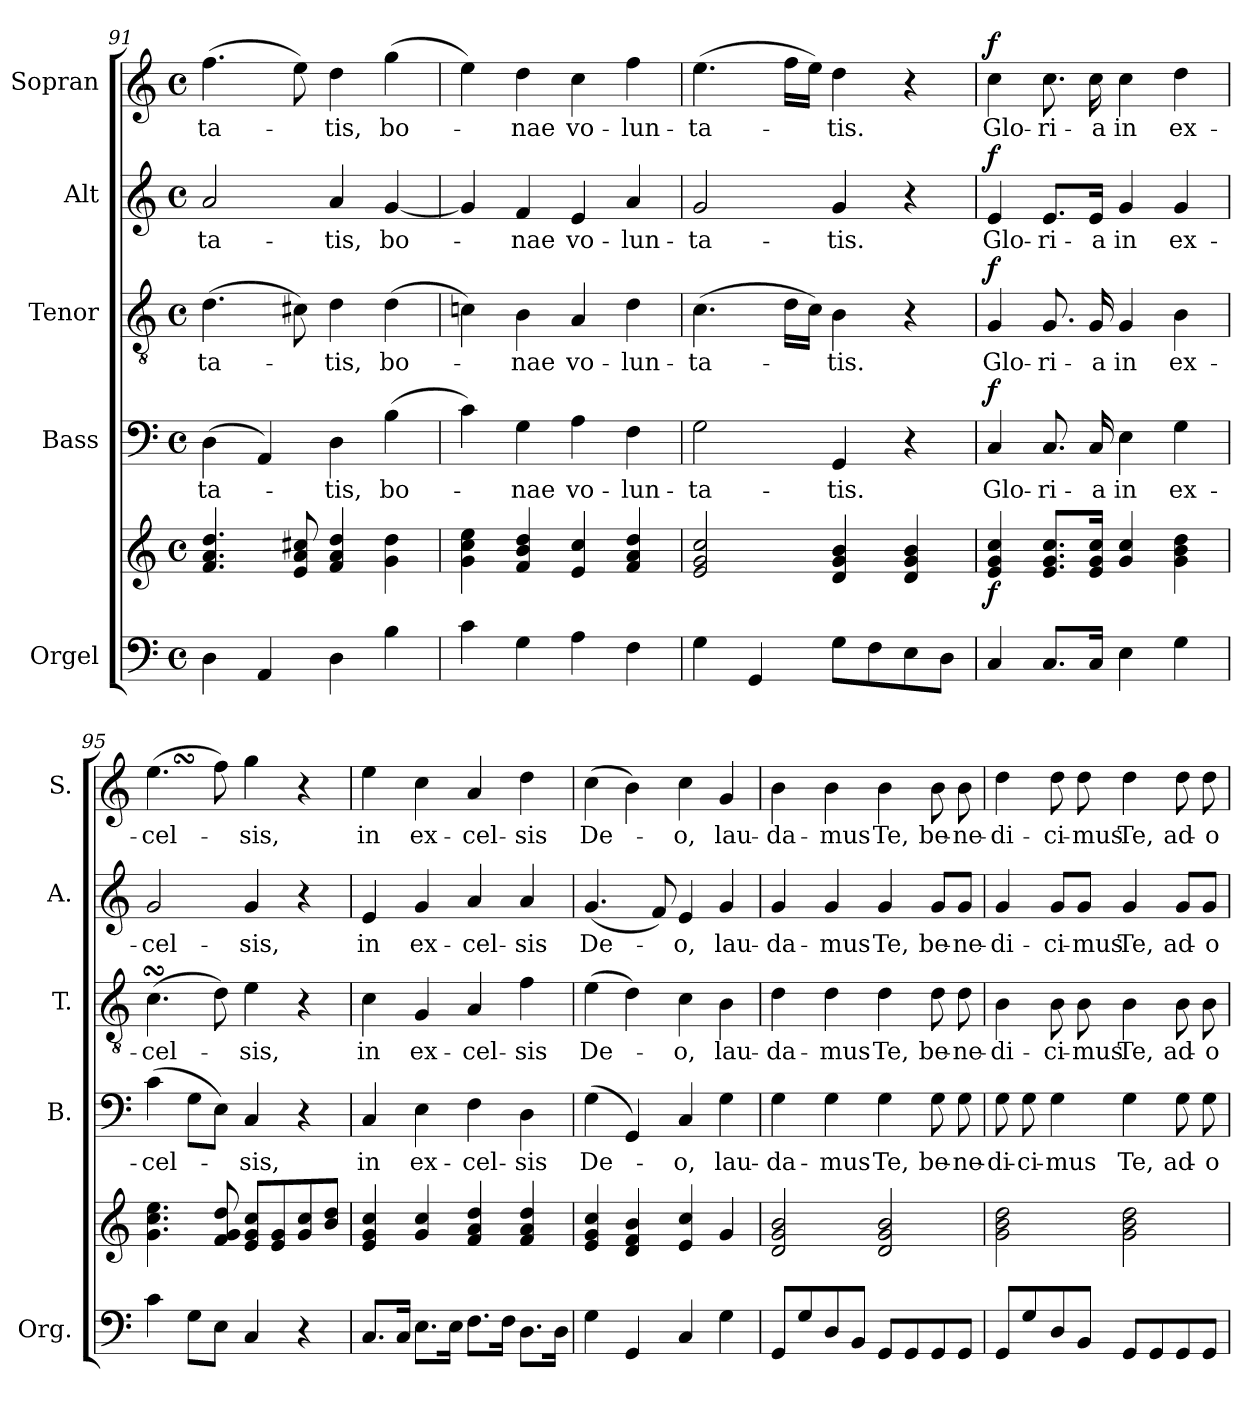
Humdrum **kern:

**kern	**kern	**dynam	**kern	**text	**dynam	**kern	**text	**dynam	**kern	**text	**dynam	**kern	**text	**dynam
*part5	*part5	*part5	*part4	*part4	*part4	*part3	*part3	*part3	*part2	*part2	*part2	*part1	*part1	*part1
*staff6	*staff5	*staff5/6	*staff4	*staff4	*staff4	*staff3	*staff3	*staff3	*staff2	*staff2	*staff2	*staff1	*staff1	*staff1
*I"Orgel	*	*	*I"Bass	*	*	*I"Tenor	*	*	*I"Alt	*	*	*I"Sopran	*	*
*I'Org.	*	*	*I'B.	*	*	*I'T.	*	*	*I'A.	*	*	*I'S.	*	*
*clefF4	*clefG2	*	*clefF4	*	*	*clefGv2	*	*	*clefG2	*	*	*clefG2	*	*
*k[]	*k[]	*	*k[]	*	*	*k[]	*	*	*k[]	*	*	*k[]	*	*
*C:	*C:	*	*C:	*	*	*C:	*	*	*C:	*	*	*C:	*	*
*M4/4	*M4/4	*	*M4/4	*	*	*M4/4	*	*	*M4/4	*	*	*M4/4	*	*
*met(c)	*met(c)	*	*met(c)	*	*	*met(c)	*	*	*met(c)	*	*	*met(c)	*	*
=91	=91	=91	=91	=91	=91	=91	=91	=91	=91	=91	=91	=91	=91	=91
!	!	!	!	!LO:LY:b	!	!	!LO:LY:b	!	!	!LO:LY:b	!	!	!LO:LY:b	!
4D\	4.f/ 4.a/ 4.dd/	.	(>4D\	-ta-	.	(>4.d\	-ta-	.	2a/	-ta-	.	(>4.ff\	-ta-	.
4AA/	.	.	4AA/)	.	.	.	.	.	.	.	.	.	.	.
.	8e/ 8a/ 8cc#X/	.	.	.	.	8c#X\)	.	.	.	.	.	8ee\)	.	.
!	!	!	!	!LO:LY:b	!	!	!LO:LY:b	!	!	!LO:LY:b	!	!	!LO:LY:b	!
4D\	4f/ 4a/ 4dd/	.	4D\	-tis,	.	4d\	-tis,	.	4a/	-tis,	.	4dd\	-tis,	.
!	!	!	!	!LO:LY:b	!	!	!LO:LY:b	!	!	!LO:LY:b	!	!	!LO:LY:b	!
4B\	4g\ 4dd\	.	(>4B\	bo-	.	(>4d\	bo-	.	[4g/	bo-	.	(>4gg\	bo-	.
=92	=92	=92	=92	=92	=92	=92	=92	=92	=92	=92	=92	=92	=92	=92
4c\	4g\ 4cc\ 4ee\	.	4c\)	.	.	4cn\)	.	.	4g/]	.	.	4ee\)	.	.
!	!	!	!	!LO:LY:b	!	!	!LO:LY:b	!	!	!LO:LY:b	!	!	!LO:LY:b	!
4G\	4f/ 4b/ 4dd/	.	4G\	-nae	.	4B\	-nae	.	4f/	-nae	.	4dd\	-nae	.
!	!	!	!	!LO:LY:b	!	!	!LO:LY:b	!	!	!LO:LY:b	!	!	!LO:LY:b	!
4A\	4e/ 4cc/	.	4A\	vo-	.	4A/	vo-	.	4e/	vo-	.	4cc\	vo-	.
!	!	!	!	!LO:LY:b	!	!	!LO:LY:b	!	!	!LO:LY:b	!	!	!LO:LY:b	!
4F\	4f/ 4a/ 4dd/	.	4F\	-lun-	.	4d\	-lun-	.	4a/	-lun-	.	4ff\	-lun-	.
=93	=93	=93	=93	=93	=93	=93	=93	=93	=93	=93	=93	=93	=93	=93
!	!	!	!	!LO:LY:b	!	!	!LO:LY:b	!	!	!LO:LY:b	!	!	!LO:LY:b	!
4G\	2e/ 2g/ 2cc/	.	2G\	-ta-	.	(>4.c\	-ta-	.	2g/	-ta-	.	(>4.ee\	-ta-	.
4GG/	.	.	.	.	.	.	.	.	.	.	.	.	.	.
.	.	.	.	.	.	16d\LL	.	.	.	.	.	16ff\LL	.	.
.	.	.	.	.	.	16c\JJ)	.	.	.	.	.	16ee\JJ)	.	.
!	!	!	!	!LO:LY:b	!	!	!LO:LY:b	!	!	!LO:LY:b	!	!	!LO:LY:b	!
8G\L	4d/ 4g/ 4b/	.	4GG/	-tis.	.	4B\	-tis.	.	4g/	-tis.	.	4dd\	-tis.	.
8F\	.	.	.	.	.	.	.	.	.	.	.	.	.	.
8E\	4d/ 4g/ 4b/	.	4r	.	.	4r	.	.	4r	.	.	4r	.	.
8D\J	.	.	.	.	.	.	.	.	.	.	.	.	.	.
=94	=94	=94	=94	=94	=94	=94	=94	=94	=94	=94	=94	=94	=94	=94
!	!	!LO:DY:b	!	!LO:LY:b	!LO:DY:a	!	!LO:LY:b	!LO:DY:a	!	!LO:LY:b	!LO:DY:a	!	!LO:LY:b	!LO:DY:a
4C/	4e/ 4g/ 4cc/	f	4C/	Glo-	f	4G/	Glo-	f	4e/	Glo-	f	4cc\	Glo-	f
!	!	!	!	!LO:LY:b	!	!	!LO:LY:b	!	!	!LO:LY:b	!	!	!LO:LY:b	!
8.C/L	8.e/ 8.g/ 8.cc/L	.	8.C/	-ri-	.	8.G/	-ri-	.	8.e/L	-ri-	.	8.cc\	-ri-	.
!	!	!	!	!LO:LY:b	!	!	!LO:LY:b	!	!	!LO:LY:b	!	!	!LO:LY:b	!
16C/Jk	16e/ 16g/ 16cc/Jk	.	16C/	-a	.	16G/	-a	.	16e/Jk	-a	.	16cc\	-a	.
!	!	!	!	!LO:LY:b	!	!	!LO:LY:b	!	!	!LO:LY:b	!	!	!LO:LY:b	!
4E\	4g/ 4cc/	.	4E\	in	.	4G/	in	.	4g/	in	.	4cc\	in	.
!	!	!	!	!LO:LY:b	!	!	!LO:LY:b	!	!	!LO:LY:b	!	!	!LO:LY:b	!
4G\	4g\ 4b\ 4dd\	.	4G\	ex-	.	4B\	ex-	.	4g/	ex-	.	4dd\	ex-	.
=95	=95	=95	=95	=95	=95	=95	=95	=95	=95	=95	=95	=95	=95	=95
!	!	!	!	!LO:LY:b	!	!	!LO:LY:b	!	!	!LO:LY:b	!	!	!LO:LY:b	!
4c\	4.g\ 4.cc\ 4.ee\	.	(>4c\	-cel-	.	(>4.csSSs\	-cel-	.	2g/	-cel-	.	(>4.eeSsS\	-cel-	.
8G\L	.	.	8G\L	.	.	.	.	.	.	.	.	.	.	.
8E\J	8f/ 8g/ 8dd/	.	8E\J)	.	.	8d\)	.	.	.	.	.	8ff\)	.	.
!	!	!	!	!LO:LY:b	!	!	!LO:LY:b	!	!	!LO:LY:b	!	!	!LO:LY:b	!
4C/	8e/ 8g/ 8cc/L	.	4C/	-sis,	.	4e\	-sis,	.	4g/	-sis,	.	4gg\	-sis,	.
.	8e/ 8g/	.	.	.	.	.	.	.	.	.	.	.	.	.
4r	8g/ 8cc/	.	4r	.	.	4r	.	.	4r	.	.	4r	.	.
.	8b/ 8dd/J	.	.	.	.	.	.	.	.	.	.	.	.	.
!!LO:PB:g=z
=96	=96	=96	=96	=96	=96	=96	=96	=96	=96	=96	=96	=96	=96	=96
!	!	!	!	!LO:LY:b	!	!	!LO:LY:b	!	!	!LO:LY:b	!	!	!LO:LY:b	!
8.C/L	4e/ 4g/ 4cc/	.	4C/	in	.	4c\	in	.	4e/	in	.	4ee\	in	.
16C/Jk	.	.	.	.	.	.	.	.	.	.	.	.	.	.
!	!	!	!	!LO:LY:b	!	!	!LO:LY:b	!	!	!LO:LY:b	!	!	!LO:LY:b	!
8.E\L	4g/ 4cc/	.	4E\	ex-	.	4G/	ex-	.	4g/	ex-	.	4cc\	ex-	.
16E\Jk	.	.	.	.	.	.	.	.	.	.	.	.	.	.
!	!	!	!	!LO:LY:b	!	!	!LO:LY:b	!	!	!LO:LY:b	!	!	!LO:LY:b	!
8.F\L	4f/ 4a/ 4dd/	.	4F\	-cel-	.	4A/	-cel-	.	4a/	-cel-	.	4a/	-cel-	.
16F\Jk	.	.	.	.	.	.	.	.	.	.	.	.	.	.
!	!	!	!	!LO:LY:b	!	!	!LO:LY:b	!	!	!LO:LY:b	!	!	!LO:LY:b	!
8.D\L	4f/ 4a/ 4dd/	.	4D\	-sis	.	4f\	-sis	.	4a/	-sis	.	4dd\	-sis	.
16D\Jk	.	.	.	.	.	.	.	.	.	.	.	.	.	.
=97	=97	=97	=97	=97	=97	=97	=97	=97	=97	=97	=97	=97	=97	=97
!	!	!	!	!LO:LY:b	!	!	!LO:LY:b	!	!	!LO:LY:b	!	!	!LO:LY:b	!
4G\	4e/ 4g/ 4cc/	.	(>4G\	De-	.	(>4e\	De-	.	(<4.g/	De-	.	(>4cc\	De-	.
4GG/	4d/ 4f/ 4b/	.	4GG/)	.	.	4d\)	.	.	.	.	.	4b\)	.	.
.	.	.	.	.	.	.	.	.	8f/)	.	.	.	.	.
!	!	!	!	!LO:LY:b	!	!	!LO:LY:b	!	!	!LO:LY:b	!	!	!LO:LY:b	!
4C/	4e/ 4cc/	.	4C/	-o,	.	4c\	-o,	.	4e/	-o,	.	4cc\	-o,	.
!	!	!	!	!LO:LY:b	!	!	!LO:LY:b	!	!	!LO:LY:b	!	!	!LO:LY:b	!
4G\	4g/	.	4G\	lau-	.	4B\	lau-	.	4g/	lau-	.	4g/	lau-	.
=98	=98	=98	=98	=98	=98	=98	=98	=98	=98	=98	=98	=98	=98	=98
!	!	!	!	!LO:LY:b	!	!	!LO:LY:b	!	!	!LO:LY:b	!	!	!LO:LY:b	!
8GG/L	2d/ 2g/ 2b/	.	4G\	-da-	.	4d\	-da-	.	4g/	-da-	.	4b\	-da-	.
8G/	.	.	.	.	.	.	.	.	.	.	.	.	.	.
!	!	!	!	!LO:LY:b	!	!	!LO:LY:b	!	!	!LO:LY:b	!	!	!LO:LY:b	!
8D/	.	.	4G\	-mus	.	4d\	-mus	.	4g/	-mus	.	4b\	-mus	.
8BB/J	.	.	.	.	.	.	.	.	.	.	.	.	.	.
!	!	!	!	!LO:LY:b	!	!	!LO:LY:b	!	!	!LO:LY:b	!	!	!LO:LY:b	!
8GG/L	2d/ 2g/ 2b/	.	4G\	Te,	.	4d\	Te,	.	4g/	Te,	.	4b\	Te,	.
8GG/	.	.	.	.	.	.	.	.	.	.	.	.	.	.
!	!	!	!	!LO:LY:b	!	!	!LO:LY:b	!	!	!LO:LY:b	!	!	!LO:LY:b	!
8GG/	.	.	8G\	be-	.	8d\	be-	.	8g/L	be-	.	8b\	be-	.
!	!	!	!	!LO:LY:b	!	!	!LO:LY:b	!	!	!LO:LY:b	!	!	!LO:LY:b	!
8GG/J	.	.	8G\	-ne-	.	8d\	-ne-	.	8g/J	-ne-	.	8b\	-ne-	.
=99	=99	=99	=99	=99	=99	=99	=99	=99	=99	=99	=99	=99	=99	=99
!	!	!	!	!LO:LY:b	!	!	!LO:LY:b	!	!	!LO:LY:b	!	!	!LO:LY:b	!
8GG/L	2g\ 2b\ 2dd\	.	8G\	-di-	.	4B\	-di-	.	4g/	-di-	.	4dd\	-di-	.
!	!	!	!	!LO:LY:b	!	!	!	!	!	!	!	!	!	!
8G/	.	.	8G\	-ci-	.	.	.	.	.	.	.	.	.	.
!	!	!	!	!LO:LY:b	!	!	!LO:LY:b	!	!	!LO:LY:b	!	!	!LO:LY:b	!
8D/	.	.	4G\	-mus	.	8B\	-ci-	.	8g/L	-ci-	.	8dd\	-ci-	.
!	!	!	!	!	!	!	!LO:LY:b	!	!	!LO:LY:b	!	!	!LO:LY:b	!
8BB/J	.	.	.	.	.	8B\	-mus	.	8g/J	-mus	.	8dd\	-mus	.
!	!	!	!	!LO:LY:b	!	!	!LO:LY:b	!	!	!LO:LY:b	!	!	!LO:LY:b	!
8GG/L	2g\ 2b\ 2dd\	.	4G\	Te,	.	4B\	Te,	.	4g/	Te,	.	4dd\	Te,	.
8GG/	.	.	.	.	.	.	.	.	.	.	.	.	.	.
!	!	!	!	!LO:LY:b	!	!	!LO:LY:b	!	!	!LO:LY:b	!	!	!LO:LY:b	!
8GG/	.	.	8G\	ad-	.	8B\	ad-	.	8g/L	ad-	.	8dd\	ad-	.
!	!	!	!	!LO:LY:b	!	!	!LO:LY:b	!	!	!LO:LY:b	!	!	!LO:LY:b	!
8GG/J	.	.	8G\	-o-	.	8B\	-o-	.	8g/J	-o-	.	8dd\	-o-	.
=	=	=	=	=	=	=	=	=	=	=	=	=	=	=
*-	*-	*-	*-	*-	*-	*-	*-	*-	*-	*-	*-	*-	*-	*-
